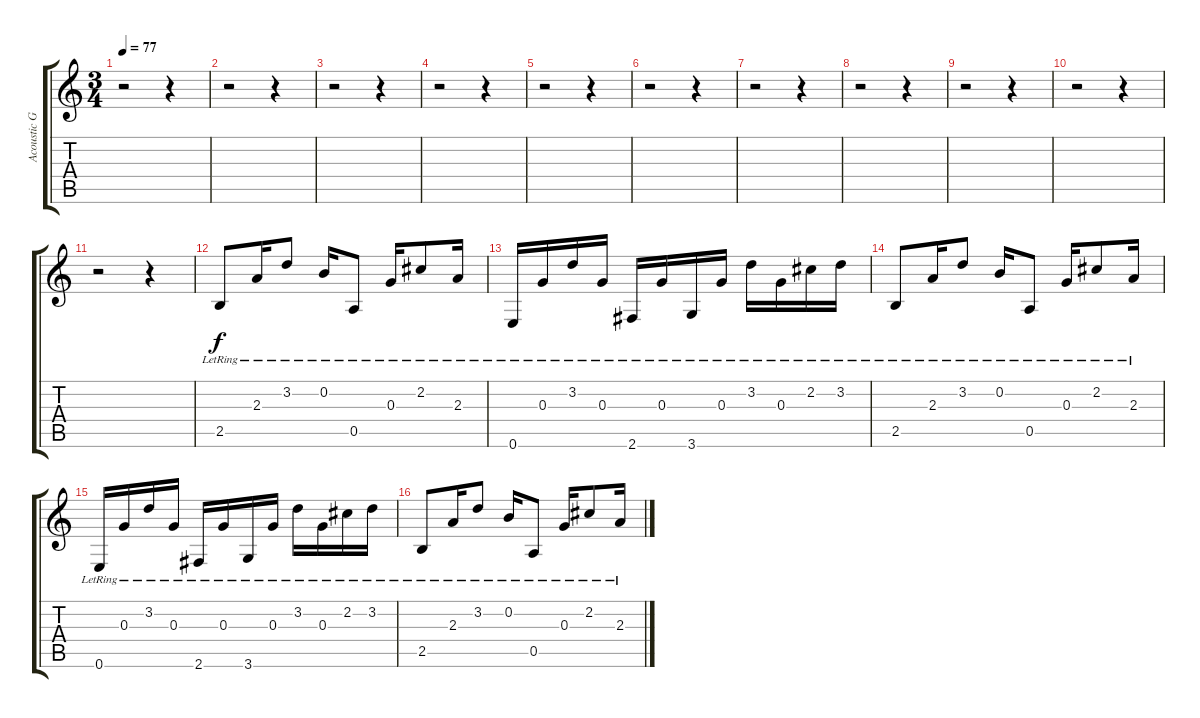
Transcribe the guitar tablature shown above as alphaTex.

\track ("Acoustic Guitar" "Acoustic G") {instrument acousticguitarsteel}
\staff {score tabs}
\tuning (E4 B3 G3 D3 A2 E2) {hide}
\ts (3 4)
\tempo 77
\clef g2
\ks c
r.2{dy f} r.4 |
r.2 r.4 |
r.2 r.4 |
r.2 r.4 |
r.2 r.4 |
r.2 r.4 |
r.2 r.4 |
r.2 r.4 |
r.2 r.4 |
r.2 r.4 |
r.2 r.4 |
2.5{lr}.8 2.3{lr}.16 3.2{lr}.8 0.2{lr}.16 0.5{lr}.8 0.3{lr}.16 2.2{lr}.8 2.3{lr}.16 |
0.6{lr}.16 0.3{lr}.16 3.2{lr}.16 0.3{lr}.16 2.6{lr}.16 0.3{lr}.16 3.6{lr}.16 0.3{lr}.16 3.2{lr}.16 0.3{lr}.16 2.2{lr}.16 3.2{lr}.16 |
2.5{lr}.8 2.3{lr}.16 3.2{lr}.8 0.2{lr}.16 0.5{lr}.8 0.3{lr}.16 2.2{lr}.8 2.3{lr}.16 |
0.6{lr}.16 0.3{lr}.16 3.2{lr}.16 0.3{lr}.16 2.6{lr}.16 0.3{lr}.16 3.6{lr}.16 0.3{lr}.16 3.2{lr}.16 0.3{lr}.16 2.2{lr}.16 3.2{lr}.16 |
2.5{lr}.8 2.3{lr}.16 3.2{lr}.8 0.2{lr}.16 0.5{lr}.8 0.3{lr}.16 2.2{lr}.8 2.3{lr}.16
